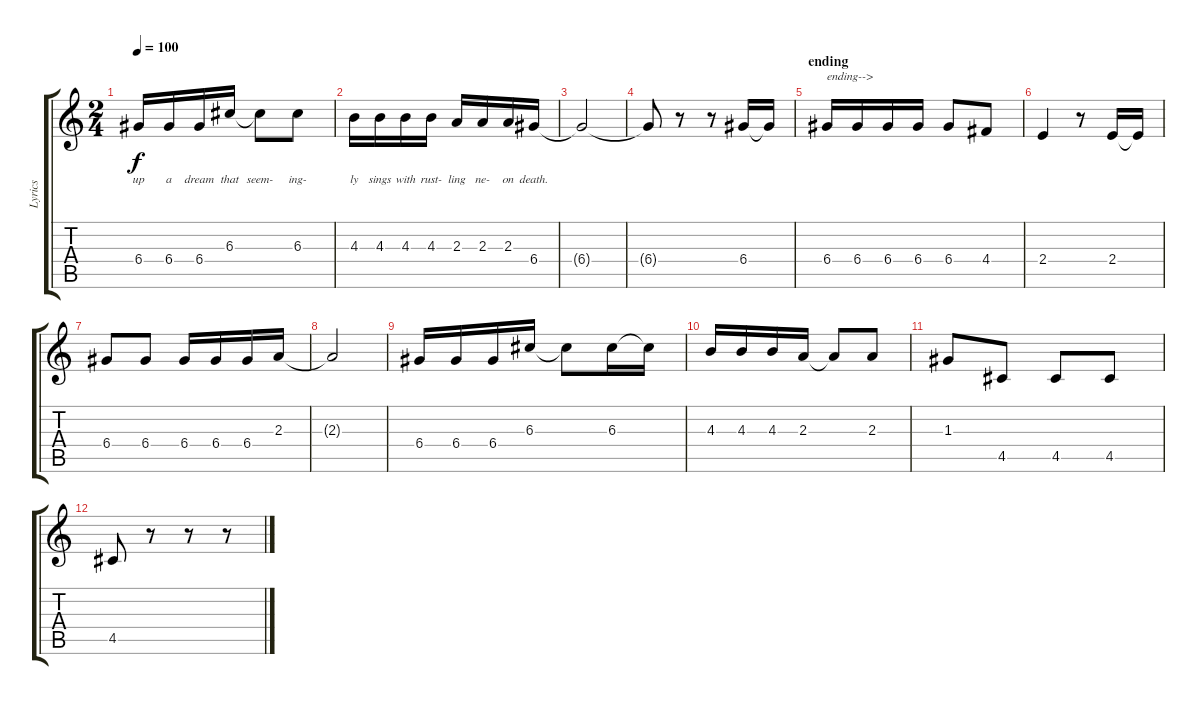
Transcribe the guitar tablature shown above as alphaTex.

\track ("Lyrics" "Lyrics") {instrument electricguitarjazz}
\staff {score tabs}
\tuning (E4 B3 G3 D3 A2 E2) {hide}
\ts (2 4)
\tempo 100
\clef g2
\ks c
6.4.16{lyrics (0 "up") lyrics (1 "") lyrics (2 "") lyrics (3 "") lyrics (4 "") dy f} 6.4.16{lyrics (0 "a") lyrics (1 "") lyrics (2 "") lyrics (3 "") lyrics (4 "")} 6.4.16{lyrics (0 "dream") lyrics (1 "") lyrics (2 "") lyrics (3 "") lyrics (4 "")} 6.3.16{lyrics (0 "that") lyrics (1 "") lyrics (2 "") lyrics (3 "") lyrics (4 "")} 6.3{t}.8{lyrics (0 "seem-") lyrics (1 "") lyrics (2 "") lyrics (3 "") lyrics (4 "")} 6.3.8{lyrics (0 "ing-") lyrics (1 "") lyrics (2 "") lyrics (3 "") lyrics (4 "")} |
4.3.16{lyrics (0 "ly") lyrics (1 "") lyrics (2 "") lyrics (3 "") lyrics (4 "")} 4.3.16{lyrics (0 "sings") lyrics (1 "") lyrics (2 "") lyrics (3 "") lyrics (4 "")} 4.3.16{lyrics (0 "with") lyrics (1 "") lyrics (2 "") lyrics (3 "") lyrics (4 "")} 4.3.16{lyrics (0 "rust-") lyrics (1 "") lyrics (2 "") lyrics (3 "") lyrics (4 "")} 2.3.16{lyrics (0 "ling") lyrics (1 "") lyrics (2 "") lyrics (3 "") lyrics (4 "")} 2.3.16{lyrics (0 "ne-") lyrics (1 "") lyrics (2 "") lyrics (3 "") lyrics (4 "")} 2.3.16{lyrics (0 "on") lyrics (1 "") lyrics (2 "") lyrics (3 "") lyrics (4 "")} 6.4.16{lyrics (0 "death.") lyrics (1 "") lyrics (2 "") lyrics (3 "") lyrics (4 "")} |
6.4{t}.2 |
6.4{t}.8 r.8 r.8 6.4.16 6.4{t}.16 |
\section ("" "ending")
6.4.16{txt "ending-->"} 6.4.16 6.4.16 6.4.16 6.4.8 4.4.8 |
2.4.4 r.8 2.4.16 2.4{t}.16 |
6.4.8 6.4.8 6.4.16 6.4.16 6.4.16 2.3.16 |
2.3{t}.2 |
6.4.16 6.4.16 6.4.16 6.3.16 6.3{t}.8 6.3.16 6.3{t}.16 |
4.3.16 4.3.16 4.3.16 2.3.16 2.3{t}.8 2.3.8 |
1.3.8 4.5.8 4.5.8 4.5.8 |
4.5.8 r.8 r.8 r.8
